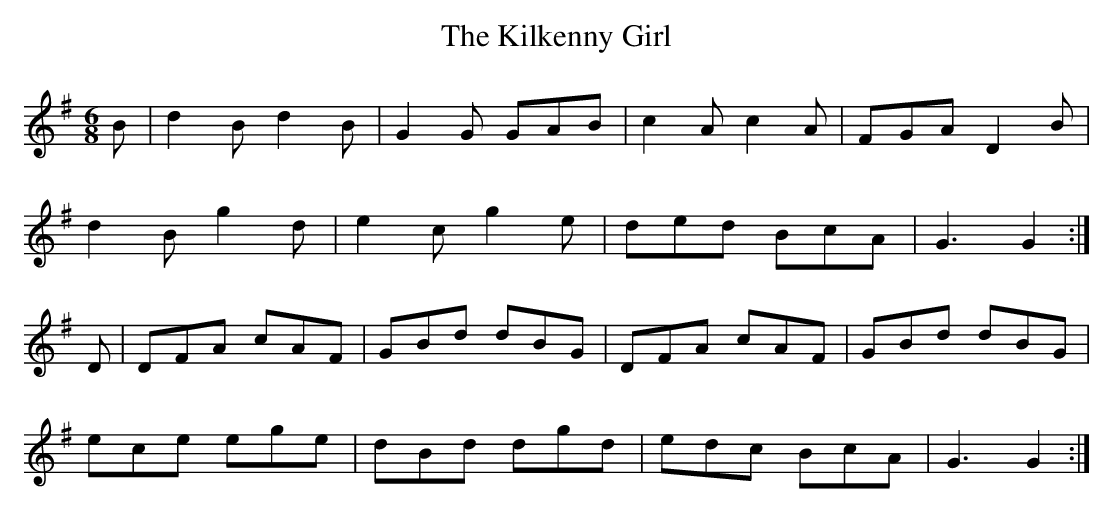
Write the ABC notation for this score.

X:1
T:The Kilkenny Girl
M:6/8
L:1/8
K:G
B | d2B d2B | G2G GAB | c2A c2A | FGA D2B |
d2B g2d | e2c g2e | ded BcA | G3 G2 :|
D | DFA  cAF | GBd dBG | DFA cAF | GBd dBG |
ece ege | dBd dgd | edc BcA | G3 G2 :|
